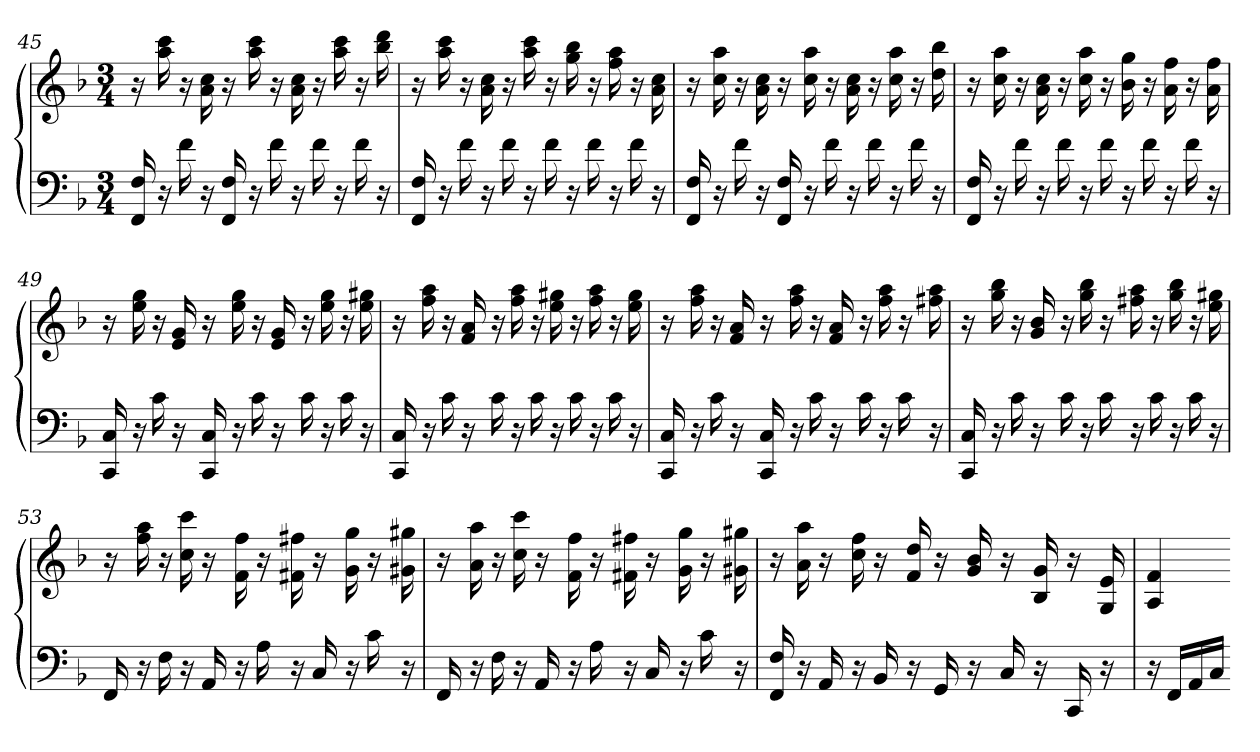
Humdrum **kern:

**kern	**kern
*part1	*part1
*staff2	*staff1
*clefF4	*clefG2
*k[b-]	*k[b-]
*M3/4	*M3/4
=45	=45
16FF 16F	16r
16r	16aa 16ccc
16f	16r
16r	16a 16cc
16FF 16F	16r
16r	16aa 16ccc
16f	16r
16r	16a 16cc
16f	16r
16r	16aa 16ccc
16f	16r
16r	16bb- 16ddd
=46	=46
16FF 16F	16r
16r	16aa 16ccc
16f	16r
16r	16a 16cc
16f	16r
16r	16aa 16ccc
16f	16r
16r	16gg 16bb-
16f	16r
16r	16ff 16aa
16f	16r
16r	16a 16cc
=47	=47
16FF 16F	16r
16r	16cc 16aa
16f	16r
16r	16a 16cc
16FF 16F	16r
16r	16cc 16aa
16f	16r
16r	16a 16cc
16f	16r
16r	16cc 16aa
16f	16r
16r	16dd 16bb-
=48	=48
16FF 16F	16r
16r	16cc 16aa
16f	16r
16r	16a 16cc
16f	16r
16r	16cc 16aa
16f	16r
16r	16b- 16gg
16f	16r
16r	16a 16ff
16f	16r
16r	16a 16ff
=49	=49
16CC 16C	16r
16r	16ee 16gg
16c	16r
16r	16e 16g
16CC 16C	16r
16r	16ee 16gg
16c	16r
16r	16e 16g
16c	16r
16r	16ee 16gg
16c	16r
16r	16ee 16gg#X
=50	=50
16CC 16C	16r
16r	16ff 16aa
16c	16r
16r	16f 16a
16c	16r
16r	16ff 16aa
16c	16r
16r	16ee 16gg#X
16c	16r
16r	16ff 16aa
16c	16r
16r	16ee 16gg#
=51	=51
16CC 16C	16r
16r	16ff 16aa
16c	16r
16r	16f 16a
16CC 16C	16r
16r	16ff 16aa
16c	16r
16r	16f 16a
16c	16r
16r	16ff 16aa
16c	16r
16r	16ff#X 16aa
=52	=52
16CC 16C	16r
16r	16gg 16bb-
16c	16r
16r	16g 16b-
16c	16r
16r	16gg 16bb-
16c	16r
16r	16ff#X 16aa
16c	16r
16r	16gg 16bb-
16c	16r
16r	16ee 16gg#X
=53	=53
16FF	16r
16r	16ff 16aa
16F	16r
16r	16cc 16ccc
16AA	16r
16r	16f 16ff
16A	16r
16r	16f#X 16ff#X
16C	16r
16r	16g 16gg
16c	16r
16r	16g#X 16gg#X
=54	=54
16FF	16r
16r	16a 16aa
16F	16r
16r	16cc 16ccc
16AA	16r
16r	16f 16ff
16A	16r
16r	16f#X 16ff#X
16C	16r
16r	16g 16gg
16c	16r
16r	16g#X 16gg#X
=55	=55
16FF 16F	16r
16r	16a 16aa
16AA	16r
16r	16cc 16ff
16BB-	16r
16r	16f 16dd
16GG	16r
16r	16g 16b-
16C	16r
16r	16B- 16g
16CC	16r
16r	16G 16e
=56	=56
16r	4A 4f
16FFLL	.
16AA	.
16CJJ	.
=-	=-
*-	*-
